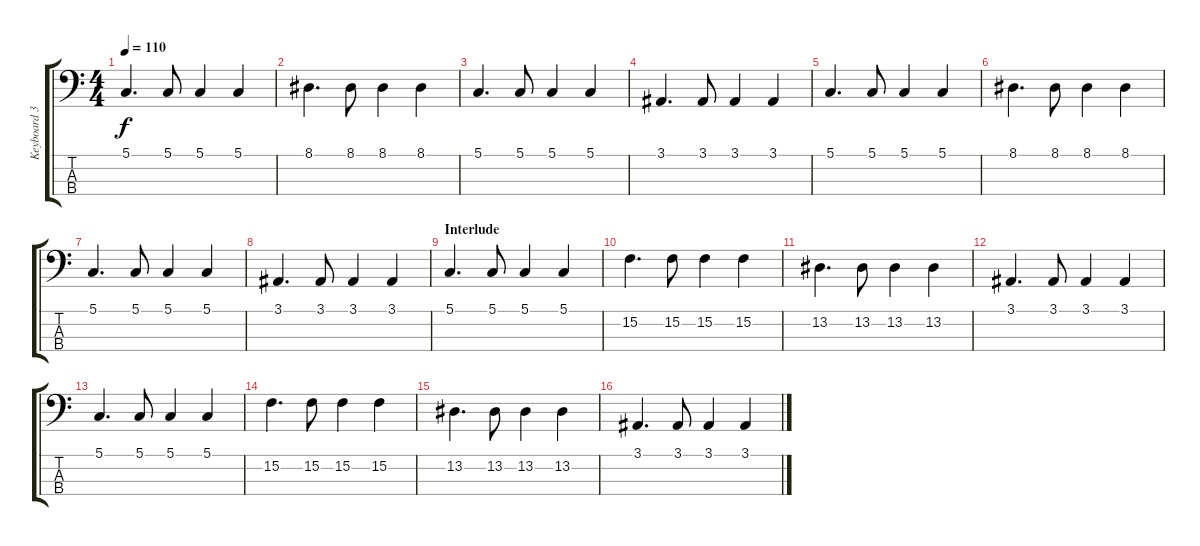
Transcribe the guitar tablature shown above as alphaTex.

\track ("Keyboard 3 (Low)" "Keyboard 3") {instrument stringensemble1}
\staff {score tabs}
\tuning (G2 D2 A1 E1) {hide}
\ts (4 4)
\tempo 110
\clef f4
\ks c
5.1.4{d dy f} 5.1.8 5.1.4 5.1.4 |
8.1.4{d} 8.1.8 8.1.4 8.1.4 |
5.1.4{d} 5.1.8 5.1.4 5.1.4 |
3.1.4{d} 3.1.8 3.1.4 3.1.4 |
5.1.4{d} 5.1.8 5.1.4 5.1.4 |
8.1.4{d} 8.1.8 8.1.4 8.1.4 |
5.1.4{d} 5.1.8 5.1.4 5.1.4 |
3.1.4{d} 3.1.8 3.1.4 3.1.4 |
\section ("" "Interlude")
5.1.4{d} 5.1.8 5.1.4 5.1.4 |
15.2.4{d} 15.2.8 15.2.4 15.2.4 |
13.2.4{d} 13.2.8 13.2.4 13.2.4 |
3.1.4{d} 3.1.8 3.1.4 3.1.4 |
5.1.4{d} 5.1.8 5.1.4 5.1.4 |
15.2.4{d} 15.2.8 15.2.4 15.2.4 |
13.2.4{d} 13.2.8 13.2.4 13.2.4 |
3.1.4{d} 3.1.8 3.1.4 3.1.4
